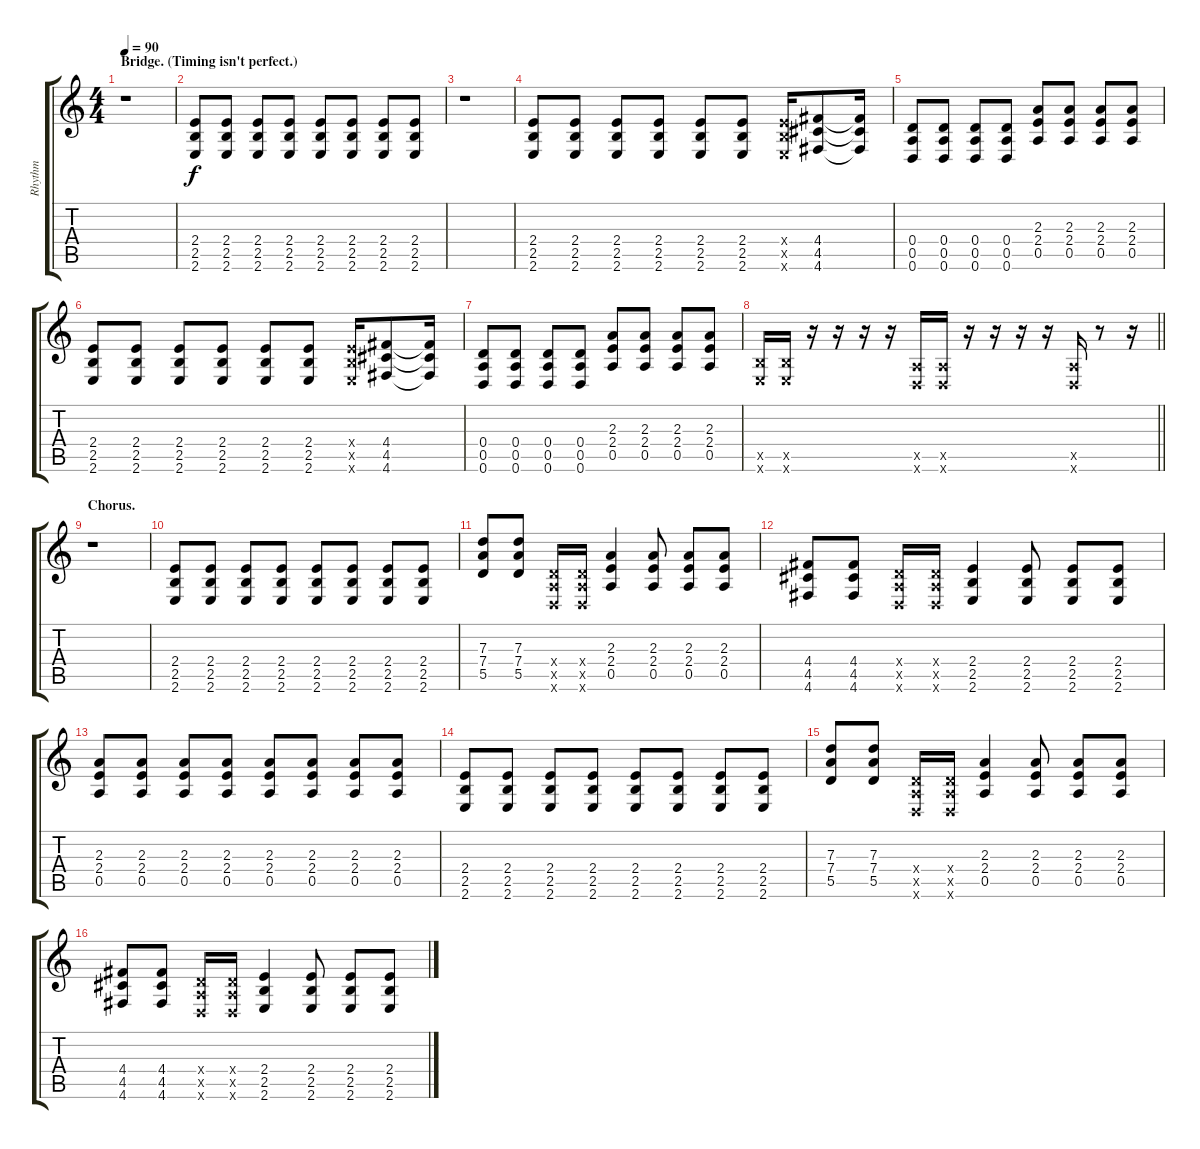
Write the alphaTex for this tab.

\track ("Rhythm" "Rhythm") {instrument distortionguitar}
\staff {score tabs}
\tuning (E4 B3 G3 D3 A2 D2) {hide}
\ts (4 4)
\section ("" "Bridge. (Timing isn't perfect.)")
\tempo 90
\clef g2
\ks c
r.1{dy f} |
(2.4 2.5 2.6).8 (2.4 2.5 2.6).8 (2.4 2.5 2.6).8 (2.4 2.5 2.6).8 (2.4 2.5 2.6).8 (2.4 2.5 2.6).8 (2.4 2.5 2.6).8 (2.4 2.5 2.6).8 |
r.1 |
(2.4 2.5 2.6).8 (2.4 2.5 2.6).8 (2.4 2.5 2.6).8 (2.4 2.5 2.6).8 (2.4 2.5 2.6).8 (2.4 2.5 2.6).8 (2.4{x} 2.5{x} 2.6{x}).16 (4.4 4.5 4.6).8 (4.4{t} 4.5{t} 4.6{t}).16 |
(0.4 0.5 0.6).8 (0.4 0.5 0.6).8 (0.4 0.5 0.6).8 (0.4 0.5 0.6).8 (2.3 2.4 0.5).8 (2.3 2.4 0.5).8 (2.3 2.4 0.5).8 (2.3 2.4 0.5).8 |
(2.4 2.5 2.6).8 (2.4 2.5 2.6).8 (2.4 2.5 2.6).8 (2.4 2.5 2.6).8 (2.4 2.5 2.6).8 (2.4 2.5 2.6).8 (2.4{x} 2.5{x} 2.6{x}).16 (4.4 4.5 4.6).8 (4.4{t} 4.5{t} 4.6{t}).16 |
(0.4 0.5 0.6).8 (0.4 0.5 0.6).8 (0.4 0.5 0.6).8 (0.4 0.5 0.6).8 (2.3 2.4 0.5).8 (2.3 2.4 0.5).8 (2.3 2.4 0.5).8 (2.3 2.4 0.5).8 |
\barLineRight lightlight
(2.5{x} 2.6{x}).16 (2.5{x} 2.6{x}).16 r.16 r.16 r.16 r.16 (0.5{x} 0.6{x}).16 (0.5{x} 0.6{x}).16 r.16 r.16 r.16 r.16 (0.5{x} 0.6{x}).16 r.8 r.16 |
\section ("" "Chorus.")
r.1 |
(2.4 2.5 2.6).8 (2.4 2.5 2.6).8 (2.4 2.5 2.6).8 (2.4 2.5 2.6).8 (2.4 2.5 2.6).8 (2.4 2.5 2.6).8 (2.4 2.5 2.6).8 (2.4 2.5 2.6).8 |
(7.3 7.4 5.5).8 (7.3 7.4 5.5).8 (0.4{x} 0.5{x} 0.6{x}).16 (0.4{x} 0.5{x} 0.6{x}).16 (2.3 2.4 0.5).4 (2.3 2.4 0.5).8 (2.3 2.4 0.5).8 (2.3 2.4 0.5).8 |
(4.4 4.5 4.6).8 (4.4 4.5 4.6).8 (0.4{x} 0.5{x} 0.6{x}).16 (0.4{x} 0.5{x} 0.6{x}).16 (2.4 2.5 2.6).4 (2.4 2.5 2.6).8 (2.4 2.5 2.6).8 (2.4 2.5 2.6).8 |
(2.3 2.4 0.5).8 (2.3 2.4 0.5).8 (2.3 2.4 0.5).8 (2.3 2.4 0.5).8 (2.3 2.4 0.5).8 (2.3 2.4 0.5).8 (2.3 2.4 0.5).8 (2.3 2.4 0.5).8 |
(2.4 2.5 2.6).8 (2.4 2.5 2.6).8 (2.4 2.5 2.6).8 (2.4 2.5 2.6).8 (2.4 2.5 2.6).8 (2.4 2.5 2.6).8 (2.4 2.5 2.6).8 (2.4 2.5 2.6).8 |
(7.3 7.4 5.5).8 (7.3 7.4 5.5).8 (0.4{x} 0.5{x} 0.6{x}).16 (0.4{x} 0.5{x} 0.6{x}).16 (2.3 2.4 0.5).4 (2.3 2.4 0.5).8 (2.3 2.4 0.5).8 (2.3 2.4 0.5).8 |
(4.4 4.5 4.6).8 (4.4 4.5 4.6).8 (0.4{x} 0.5{x} 0.6{x}).16 (0.4{x} 0.5{x} 0.6{x}).16 (2.4 2.5 2.6).4 (2.4 2.5 2.6).8 (2.4 2.5 2.6).8 (2.4 2.5 2.6).8
